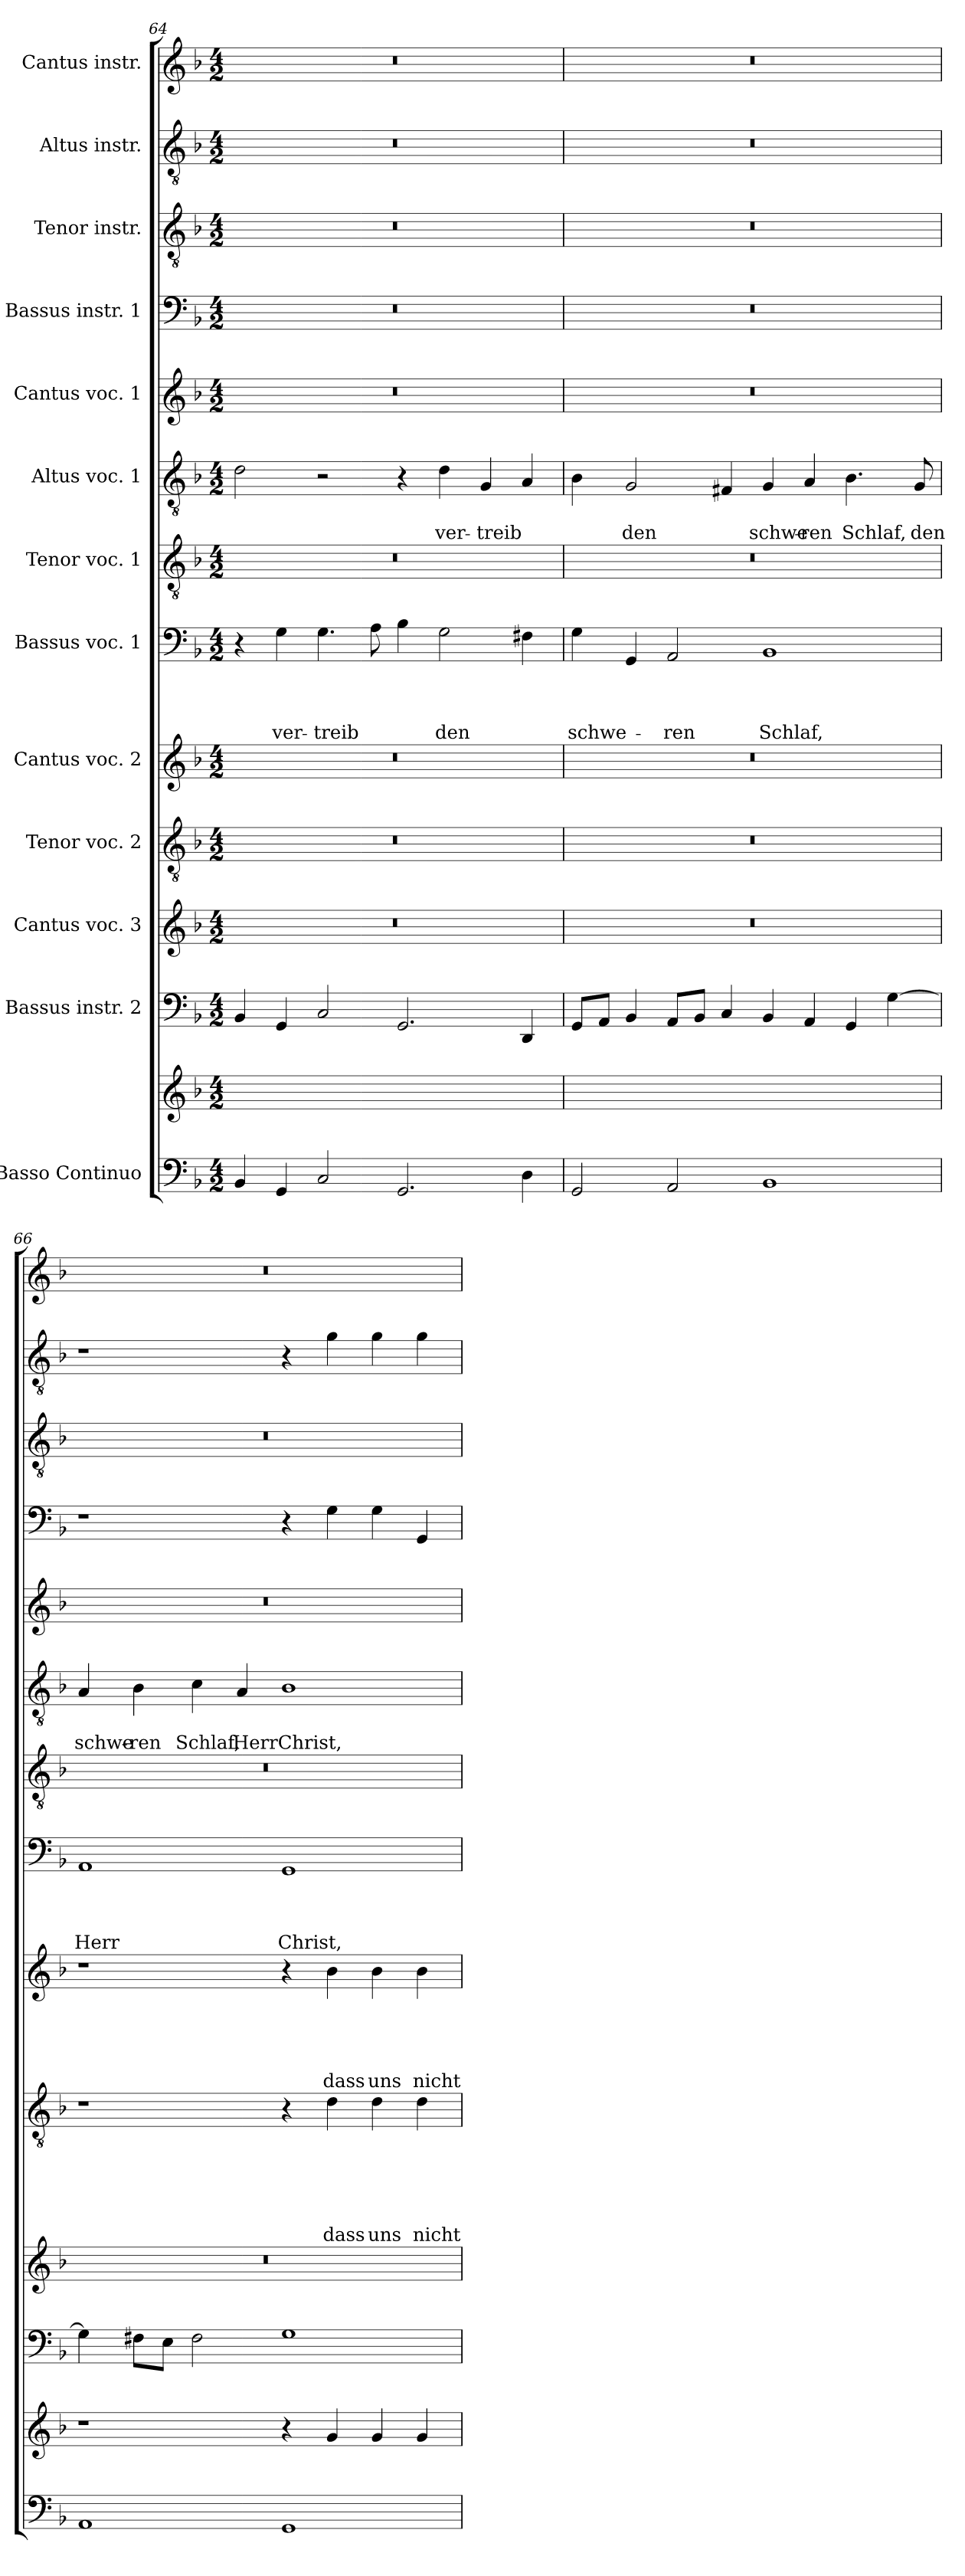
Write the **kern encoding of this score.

**kern	**kern	**kern	**kern	**kern	**text	**text	**text	**text	**text	**text	**kern	**text	**text	**text	**text	**text	**kern	**text	**text	**text	**text	**kern	**kern	**text	**text	**kern	**kern	**kern	**kern	**kern
*part14	*part13	*part12	*part11	*part10	*part10	*part10	*part10	*part10	*part10	*part10	*part9	*part9	*part9	*part9	*part9	*part9	*part8	*part8	*part8	*part8	*part8	*part7	*part6	*part6	*part6	*part5	*part4	*part3	*part2	*part1
*staff14	*staff13	*staff12	*staff11	*staff10	*staff10	*staff10	*staff10	*staff10	*staff10	*staff10	*staff9	*staff9	*staff9	*staff9	*staff9	*staff9	*staff8	*staff8	*staff8	*staff8	*staff8	*staff7	*staff6	*staff6	*staff6	*staff5	*staff4	*staff3	*staff2	*staff1
*I"Basso Continuo	*	*I"Bassus instr. 2	*I"Cantus voc. 3	*I"Tenor voc. 2	*	*	*	*	*	*	*I"Cantus voc. 2	*	*	*	*	*	*I"Bassus voc. 1	*	*	*	*	*I"Tenor voc. 1	*I"Altus voc. 1	*	*	*I"Cantus voc. 1	*I"Bassus instr. 1	*I"Tenor instr.	*I"Altus instr.	*I"Cantus instr.
*clefF4	*clefG2	*clefF4	*clefG2	*clefGv2	*	*	*	*	*	*	*clefG2	*	*	*	*	*	*clefF4	*	*	*	*	*clefGv2	*clefGv2	*	*	*clefG2	*clefF4	*clefGv2	*clefGv2	*clefG2
*k[b-]	*k[b-]	*k[b-]	*k[b-]	*k[b-]	*	*	*	*	*	*	*k[b-]	*	*	*	*	*	*k[b-]	*	*	*	*	*k[b-]	*k[b-]	*	*	*k[b-]	*k[b-]	*k[b-]	*k[b-]	*k[b-]
*F:	*F:	*F:	*F:	*F:	*	*	*	*	*	*	*F:	*	*	*	*	*	*F:	*	*	*	*	*F:	*F:	*	*	*F:	*F:	*F:	*F:	*F:
*M4/2	*M4/2	*M4/2	*M4/2	*M4/2	*	*	*	*	*	*	*M4/2	*	*	*	*	*	*M4/2	*	*	*	*	*M4/2	*M4/2	*	*	*M4/2	*M4/2	*M4/2	*M4/2	*M4/2
=64	=64	=64	=64	=64	=64	=64	=64	=64	=64	=64	=64	=64	=64	=64	=64	=64	=64	=64	=64	=64	=64	=64	=64	=64	=64	=64	=64	=64	=64	=64
4BB-/	0ryy	4BB-/	0r	0r	.	.	.	.	.	.	0r	.	.	.	.	.	4r	.	.	.	.	0r	2d\	.	.	0r	0r	0r	0r	0r
!	!	!	!	!	!	!	!	!	!	!	!	!	!	!	!	!	!	!	!	!	!LO:LY:b	!	!	!	!	!	!	!	!	!
4GG/	.	4GG/	.	.	.	.	.	.	.	.	.	.	.	.	.	.	4G\	.	.	.	ver-	.	.	.	.	.	.	.	.	.
!	!	!	!	!	!	!	!	!	!	!	!	!	!	!	!	!	!	!	!	!	!LO:LY:b	!	!	!	!	!	!	!	!	!
2C/	.	2C/	.	.	.	.	.	.	.	.	.	.	.	.	.	.	4.G\	.	.	.	-treib	.	2r	.	.	.	.	.	.	.
.	.	.	.	.	.	.	.	.	.	.	.	.	.	.	.	.	8A\	.	.	.	.	.	.	.	.	.	.	.	.	.
2.GG/	.	2.GG/	.	.	.	.	.	.	.	.	.	.	.	.	.	.	4B-\	.	.	.	.	.	4r	.	.	.	.	.	.	.
!	!	!	!	!	!	!	!	!	!	!	!	!	!	!	!	!	!	!	!	!	!LO:LY:b	!	!	!	!LO:LY:b	!	!	!	!	!
.	.	.	.	.	.	.	.	.	.	.	.	.	.	.	.	.	2G\	.	.	.	den	.	4d\	.	ver-	.	.	.	.	.
!	!	!	!	!	!	!	!	!	!	!	!	!	!	!	!	!	!	!	!	!	!	!	!	!	!LO:LY:b	!	!	!	!	!
.	.	.	.	.	.	.	.	.	.	.	.	.	.	.	.	.	.	.	.	.	.	.	4G/	.	-treib	.	.	.	.	.
4D\	.	4DD/	.	.	.	.	.	.	.	.	.	.	.	.	.	.	4F#X\	.	.	.	.	.	4A/	.	.	.	.	.	.	.
!!LO:PB:g=z
=65	=65	=65	=65	=65	=65	=65	=65	=65	=65	=65	=65	=65	=65	=65	=65	=65	=65	=65	=65	=65	=65	=65	=65	=65	=65	=65	=65	=65	=65	=65
!	!	!	!	!	!	!	!	!	!	!	!	!	!	!	!	!	!	!	!	!	!LO:LY:b	!	!	!	!	!	!	!	!	!
2GG/	0ryy	8GG/L	0r	0r	.	.	.	.	.	.	0r	.	.	.	.	.	4G\	.	.	.	schwe-	0r	4B-\	.	.	0r	0r	0r	0r	0r
.	.	8AA/J	.	.	.	.	.	.	.	.	.	.	.	.	.	.	.	.	.	.	.	.	.	.	.	.	.	.	.	.
!	!	!	!	!	!	!	!	!	!	!	!	!	!	!	!	!	!	!	!	!	!	!	!	!	!LO:LY:b	!	!	!	!	!
.	.	4BB-/	.	.	.	.	.	.	.	.	.	.	.	.	.	.	4GG/	.	.	.	.	.	2G/	.	den	.	.	.	.	.
!	!	!	!	!	!	!	!	!	!	!	!	!	!	!	!	!	!	!	!	!	!LO:LY:b	!	!	!	!	!	!	!	!	!
2AA/	.	8AA/L	.	.	.	.	.	.	.	.	.	.	.	.	.	.	2AA/	.	.	.	-ren	.	.	.	.	.	.	.	.	.
.	.	8BB-/J	.	.	.	.	.	.	.	.	.	.	.	.	.	.	.	.	.	.	.	.	.	.	.	.	.	.	.	.
.	.	4C/	.	.	.	.	.	.	.	.	.	.	.	.	.	.	.	.	.	.	.	.	4F#X/	.	.	.	.	.	.	.
!	!	!	!	!	!	!	!	!	!	!	!	!	!	!	!	!	!	!	!	!	!LO:LY:b	!	!	!	!LO:LY:b	!	!	!	!	!
1BB-	.	4BB-/	.	.	.	.	.	.	.	.	.	.	.	.	.	.	1BB-	.	.	.	Schlaf,	.	4G/	.	schwe-	.	.	.	.	.
!	!	!	!	!	!	!	!	!	!	!	!	!	!	!	!	!	!	!	!	!	!	!	!	!	!LO:LY:b	!	!	!	!	!
.	.	4AA/	.	.	.	.	.	.	.	.	.	.	.	.	.	.	.	.	.	.	.	.	4A/	.	-ren	.	.	.	.	.
!	!	!	!	!	!	!	!	!	!	!	!	!	!	!	!	!	!	!	!	!	!	!	!	!	!LO:LY:b	!	!	!	!	!
.	.	4GG/	.	.	.	.	.	.	.	.	.	.	.	.	.	.	.	.	.	.	.	.	4.B-\	.	Schlaf,	.	.	.	.	.
.	.	[4G\	.	.	.	.	.	.	.	.	.	.	.	.	.	.	.	.	.	.	.	.	.	.	.	.	.	.	.	.
!	!	!	!	!	!	!	!	!	!	!	!	!	!	!	!	!	!	!	!	!	!	!	!	!	!LO:LY:b	!	!	!	!	!
.	.	.	.	.	.	.	.	.	.	.	.	.	.	.	.	.	.	.	.	.	.	.	8G/	.	den	.	.	.	.	.
=66	=66	=66	=66	=66	=66	=66	=66	=66	=66	=66	=66	=66	=66	=66	=66	=66	=66	=66	=66	=66	=66	=66	=66	=66	=66	=66	=66	=66	=66	=66
!	!	!	!	!	!	!	!	!	!	!	!	!	!	!	!	!	!	!	!	!	!LO:LY:b	!	!	!	!LO:LY:b	!	!	!	!	!
1AA	1r	4G\]	0r	1r	.	.	.	.	.	.	1r	.	.	.	.	.	1AA	.	.	.	Herr	0r	4A/	.	schwe-	0r	1r	0r	1r	0r
!	!	!	!	!	!	!	!	!	!	!	!	!	!	!	!	!	!	!	!	!	!	!	!	!	!LO:LY:b	!	!	!	!	!
.	.	8F#X\L	.	.	.	.	.	.	.	.	.	.	.	.	.	.	.	.	.	.	.	.	4B-\	.	-ren	.	.	.	.	.
.	.	8E\J	.	.	.	.	.	.	.	.	.	.	.	.	.	.	.	.	.	.	.	.	.	.	.	.	.	.	.	.
!	!	!	!	!	!	!	!	!	!	!	!	!	!	!	!	!	!	!	!	!	!	!	!	!	!LO:LY:b	!	!	!	!	!
.	.	2F#\	.	.	.	.	.	.	.	.	.	.	.	.	.	.	.	.	.	.	.	.	4c\	.	Schlaf,	.	.	.	.	.
!	!	!	!	!	!	!	!	!	!	!	!	!	!	!	!	!	!	!	!	!	!	!	!	!	!LO:LY:b	!	!	!	!	!
.	.	.	.	.	.	.	.	.	.	.	.	.	.	.	.	.	.	.	.	.	.	.	4A/	.	Herr	.	.	.	.	.
!	!	!	!	!	!	!	!	!	!	!	!	!	!	!	!	!	!	!	!	!	!LO:LY:b	!	!	!	!LO:LY:b	!	!	!	!	!
1GG	4r	1G	.	4r	.	.	.	.	.	.	4r	.	.	.	.	.	1GG	.	.	.	Christ,	.	1B-	.	Christ,	.	4r	.	4r	.
!	!	!	!	!	!	!	!	!	!	!LO:LY:b	!	!	!	!	!	!LO:LY:b	!	!	!	!	!	!	!	!	!	!	!	!	!	!
.	4g/	.	.	4d\	.	.	.	.	.	dass	4b-\	.	.	.	.	dass	.	.	.	.	.	.	.	.	.	.	4G\	.	4g\	.
!	!	!	!	!	!	!	!	!	!	!LO:LY:b	!	!	!	!	!	!LO:LY:b	!	!	!	!	!	!	!	!	!	!	!	!	!	!
.	4g/	.	.	4d\	.	.	.	.	.	uns	4b-\	.	.	.	.	uns	.	.	.	.	.	.	.	.	.	.	4G\	.	4g\	.
!	!	!	!	!	!	!	!	!	!	!LO:LY:b	!	!	!	!	!	!LO:LY:b	!	!	!	!	!	!	!	!	!	!	!	!	!	!
.	4g/	.	.	4d\	.	.	.	.	.	nicht	4b-\	.	.	.	.	nicht	.	.	.	.	.	.	.	.	.	.	4GG/	.	4g\	.
=	=	=	=	=	=	=	=	=	=	=	=	=	=	=	=	=	=	=	=	=	=	=	=	=	=	=	=	=	=	=
*-	*-	*-	*-	*-	*-	*-	*-	*-	*-	*-	*-	*-	*-	*-	*-	*-	*-	*-	*-	*-	*-	*-	*-	*-	*-	*-	*-	*-	*-	*-
